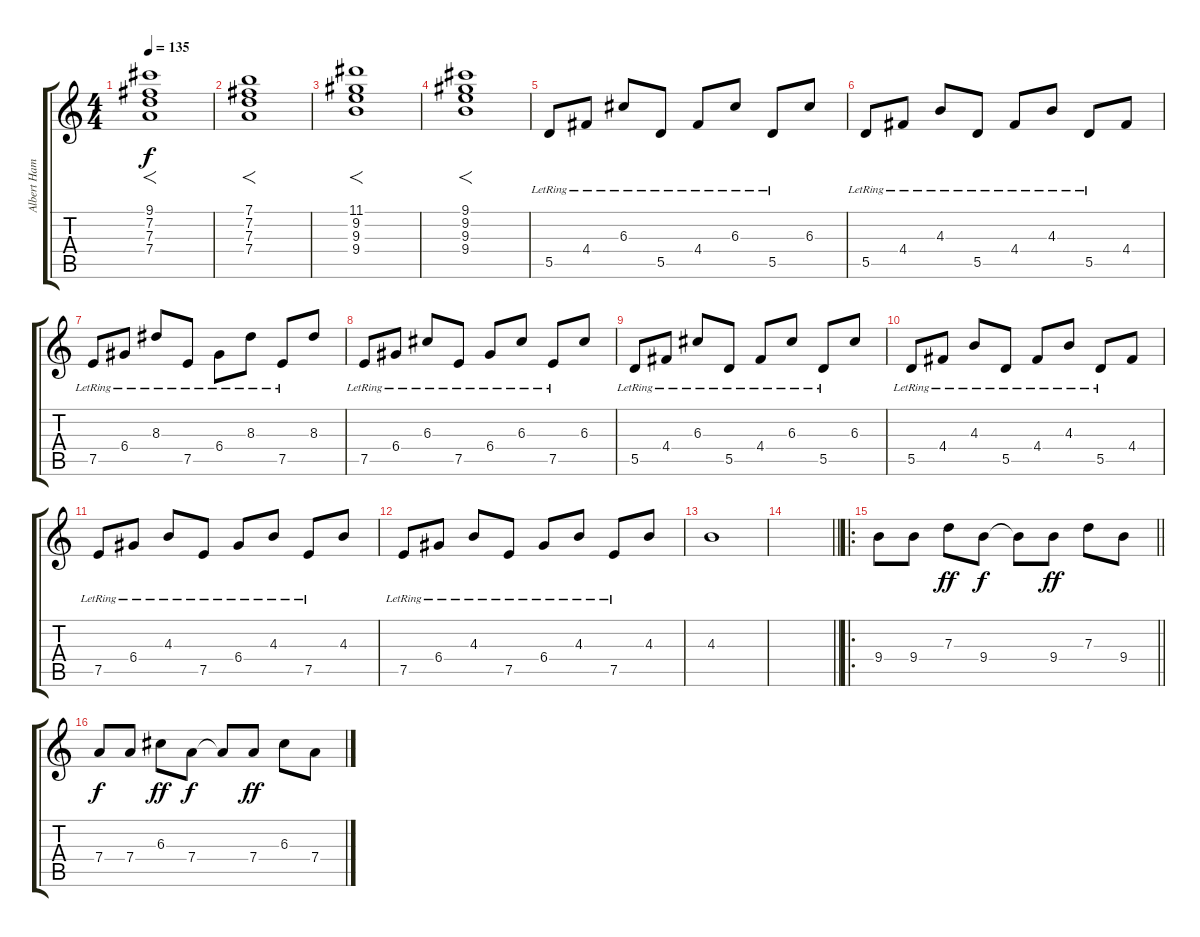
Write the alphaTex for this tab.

\track ("Albert Hammond" "Albert Ham") {instrument electricguitarjazz}
\staff {score tabs}
\tuning (E4 B3 G3 D3 A2 E2) {hide}
\ts (4 4)
\tempo 135
\clef g2
\ks c
(9.1 7.2 7.3 7.4).1{f dy f} |
(7.1 7.2 7.3 7.4).1{f} |
(11.1 9.2 9.3 9.4).1{f} |
(9.1 9.2 9.3 9.4).1{f} |
5.5{lr}.8 4.4{lr}.8 6.3{lr}.8 5.5{lr}.8 4.4{lr}.8 6.3{lr}.8 5.5{lr}.8 6.3.8 |
5.5{lr}.8 4.4{lr}.8 4.3{lr}.8 5.5{lr}.8 4.4{lr}.8 4.3{lr}.8 5.5{lr}.8 4.4.8 |
7.5{lr}.8 6.4{lr}.8 8.3{lr}.8 7.5{lr}.8 6.4{lr}.8 8.3{lr}.8 7.5{lr}.8 8.3.8 |
7.5{lr}.8 6.4{lr}.8 6.3{lr}.8 7.5{lr}.8 6.4{lr}.8 6.3{lr}.8 7.5{lr}.8 6.3.8 |
5.5{lr}.8 4.4{lr}.8 6.3{lr}.8 5.5{lr}.8 4.4{lr}.8 6.3{lr}.8 5.5{lr}.8 6.3.8 |
5.5{lr}.8 4.4{lr}.8 4.3{lr}.8 5.5{lr}.8 4.4{lr}.8 4.3{lr}.8 5.5{lr}.8 4.4.8 |
7.5{lr}.8 6.4{lr}.8 4.3{lr}.8 7.5{lr}.8 6.4{lr}.8 4.3{lr}.8 7.5{lr}.8 4.3.8 |
7.5{lr}.8 6.4{lr}.8 4.3{lr}.8 7.5{lr}.8 6.4{lr}.8 4.3{lr}.8 7.5{lr}.8 4.3.8 |
4.3.1 |
\barLineRight lightlight
|
\ro
\barLineRight lightlight
9.4.8 9.4.8 7.3.8{dy ff} 9.4.8{dy f} 9.4{t}.8 9.4.8{dy ff} 7.3.8 9.4.8 |
7.4.8{dy f} 7.4.8 6.3.8{dy ff} 7.4.8{dy f} 7.4{t}.8 7.4.8{dy ff} 6.3.8 7.4.8
